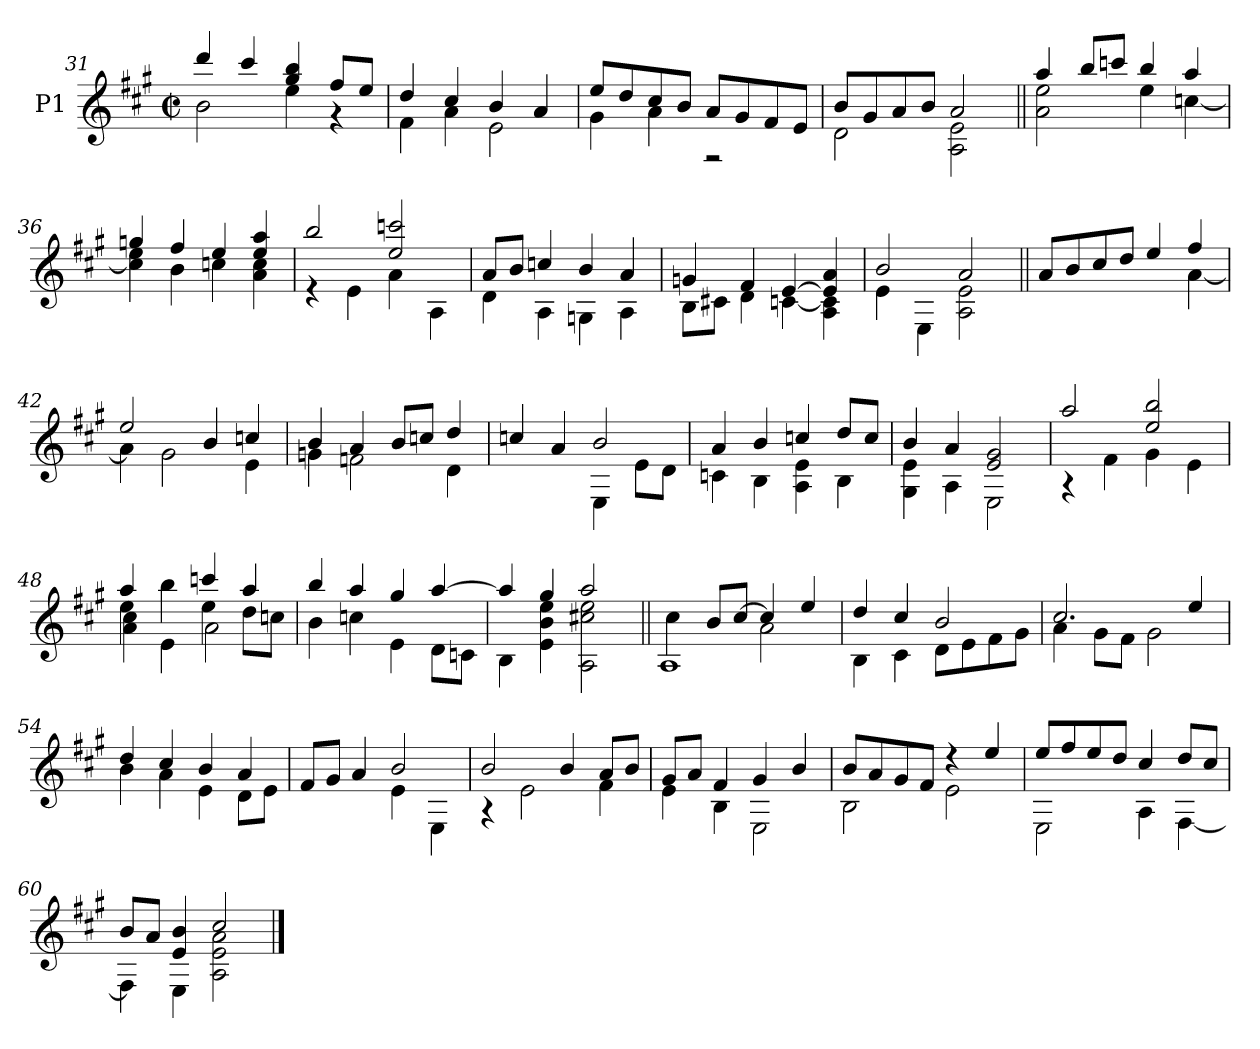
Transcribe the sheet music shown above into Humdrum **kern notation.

**kern
*part1
*staff1
*I"P1
*clefG2
*ITrd7c12
*k[f#c#g#]
*f#:
*M2/2
*met(c|)
=31
*^
4ddi/	2Bi\
4cc#i/	.
4g#i/ 4bi	4ei\
8f#i/L	4r
8ei/J	.
=32	=32
4di/	4F#i\
4c#i/	4Ai\
4Bi/	2Ei\
4Ai/	.
=33	=33
8ei/L	4G#i\
8di/	.
8c#i/	4Ai\
8Bi/J	.
8Ai/L	2r
8G#i/	.
8F#i/	.
8Ei/J	.
!!LO:LB:g=z	!!
=34	=34
8Bi/L	2Di\
8G#i/	.
8Ai/	.
8Bi/J	.
2Ai/	2AAi\ 2Ei
=35||	=35||
4ai/	2Ai\ 2ei
8bi/L	.
8ccni/J	.
4bi/	4ei\
4ai/	[4cni\
=36	=36
4gni/	4ci\] 4ei
4f#i/	4Bi\
4ei/	4cni\
4ei/ 4ai	4Ai\ 4ci
=37	=37
2bi/	4r
.	4Ei\
2ei/ 2ccni	4Ai\
.	4AAi\
=38	=38
8Ai/L	4Di\
8Bi/J	.
4cni/	4AAi\
4Bi/	4GGni\
4Ai/	4AAi\
!!LO:LB:g=z	!!
=39	=39
4Gni/	8BBi\L
.	8C#Xi\J
4F#i/	4Di\
[4Ei/	[4Cni\
4Ei/] 4Ai	4AAi\ 4Ci]
=40	=40
2Bi/	4Ei\
.	4EEi\
2Ai/	2AAi\ 2Ei
=41||	=41||
8Ai/L	2ryy
8Bi/	.
8c#i/	.
8di/J	.
4ei/	4ryy
4f#i/	[4Ai\
=42	=42
2ei/	4Ai\]
.	2G#i\
4Bi/	.
4cni/	4Ei\
=43	=43
4Bi/	4Gni\
4Ai/	2Fni\
8Bi/L	.
8cni/J	.
4di/	4Di\
!!LO:LB:g=z	!!
=44	=44
4cni/	2ryy
4Ai/	.
2Bi/	4EEi\
.	8Ei\L
.	8Di\J
=45	=45
4Ai/	4Cni\
4Bi/	4BBi\
4cni/	4AAi\ 4Ei
8di/L	4BBi\
8ci/J	.
=46	=46
4Bi/	4GG#i\ 4Ei
4Ai/	4AAi\
2Ei/ 2G#i	2EEi\
=47	=47
2ai/	4r
.	4F#i\
2ei/ 2bi	4G#i\
.	4Ei\
=48	=48
*	*^
4ai/	4ei\	4Ai\ 4c#i
4bi\	4ryy	4Ei\
4ccni/	4ei\	2Ai\
4ai/	8di\L	.
.	8cni\J	.
*	*v	*v
!!LO:LB:g=z
=49	=49
4bi/	4Bi\
4ai/	4cni\
4g#i/	4Ei\
[4ai/	8Di\L
.	8Cni\J
=50	=50
4ai/]	4BBi\
4g#i/	4Ei\ 4Bi 4ei
2ai/	2AAi\ 2c#Xi 2ei
=51||	=51||
*	*^
4c#i\	2ryy	1AAi
8Bi/L	.	.
[8c#i/J	.	.
4c#i/]	2Ai\	.
4ei/	.	.
*	*v	*v
=52	=52
4di/	4BBi\
4c#i/	4C#i\
2Bi/	8Di\L
.	8Ei\
.	8F#i\
.	8G#i\J
=53	=53
2.c#i/	4Ai\
.	8G#i\L
.	8F#i\J
.	2G#i\
4ei/	.
!!LO:LB:g=z	!!
=54	=54
4di/	4Bi\
4c#i/	4Ai\
4Bi/	4Ei\
4Ai/	8Di\L
.	8Ei\J
=55	=55
8F#i/L	2ryy
8G#i/J	.
4Ai/	.
2Bi/	4Ei\
.	4EEi\
=56	=56
2Bi/	4r
.	2Ei\
4Bi/	.
8Ai/L	4F#i\
8Bi/J	.
=57	=57
8G#i/L	4Ei\
8Ai/J	.
4F#i/	4BBi\
4G#i/	2EEi\
4Bi/	.
!!LO:LB:g=z	!!
=58	=58
8Bi/L	2BBi\
8Ai/	.
8G#i/	.
8F#i/J	.
4r	2Ei\
4ei/	.
=59	=59
8ei/L	2EEi\
8f#i/	.
8ei/	.
8di/J	.
4c#i/	4AAi\
8di/L	[4FF#i\
8c#i/J	.
=60	=60
8Bi/L	4FF#i\]
8Ai/J	.
4Ei/ 4Bi	4EEi\
2c#i/	2AAi\ 2Ei 2Ai
*v	*v
==
*-
